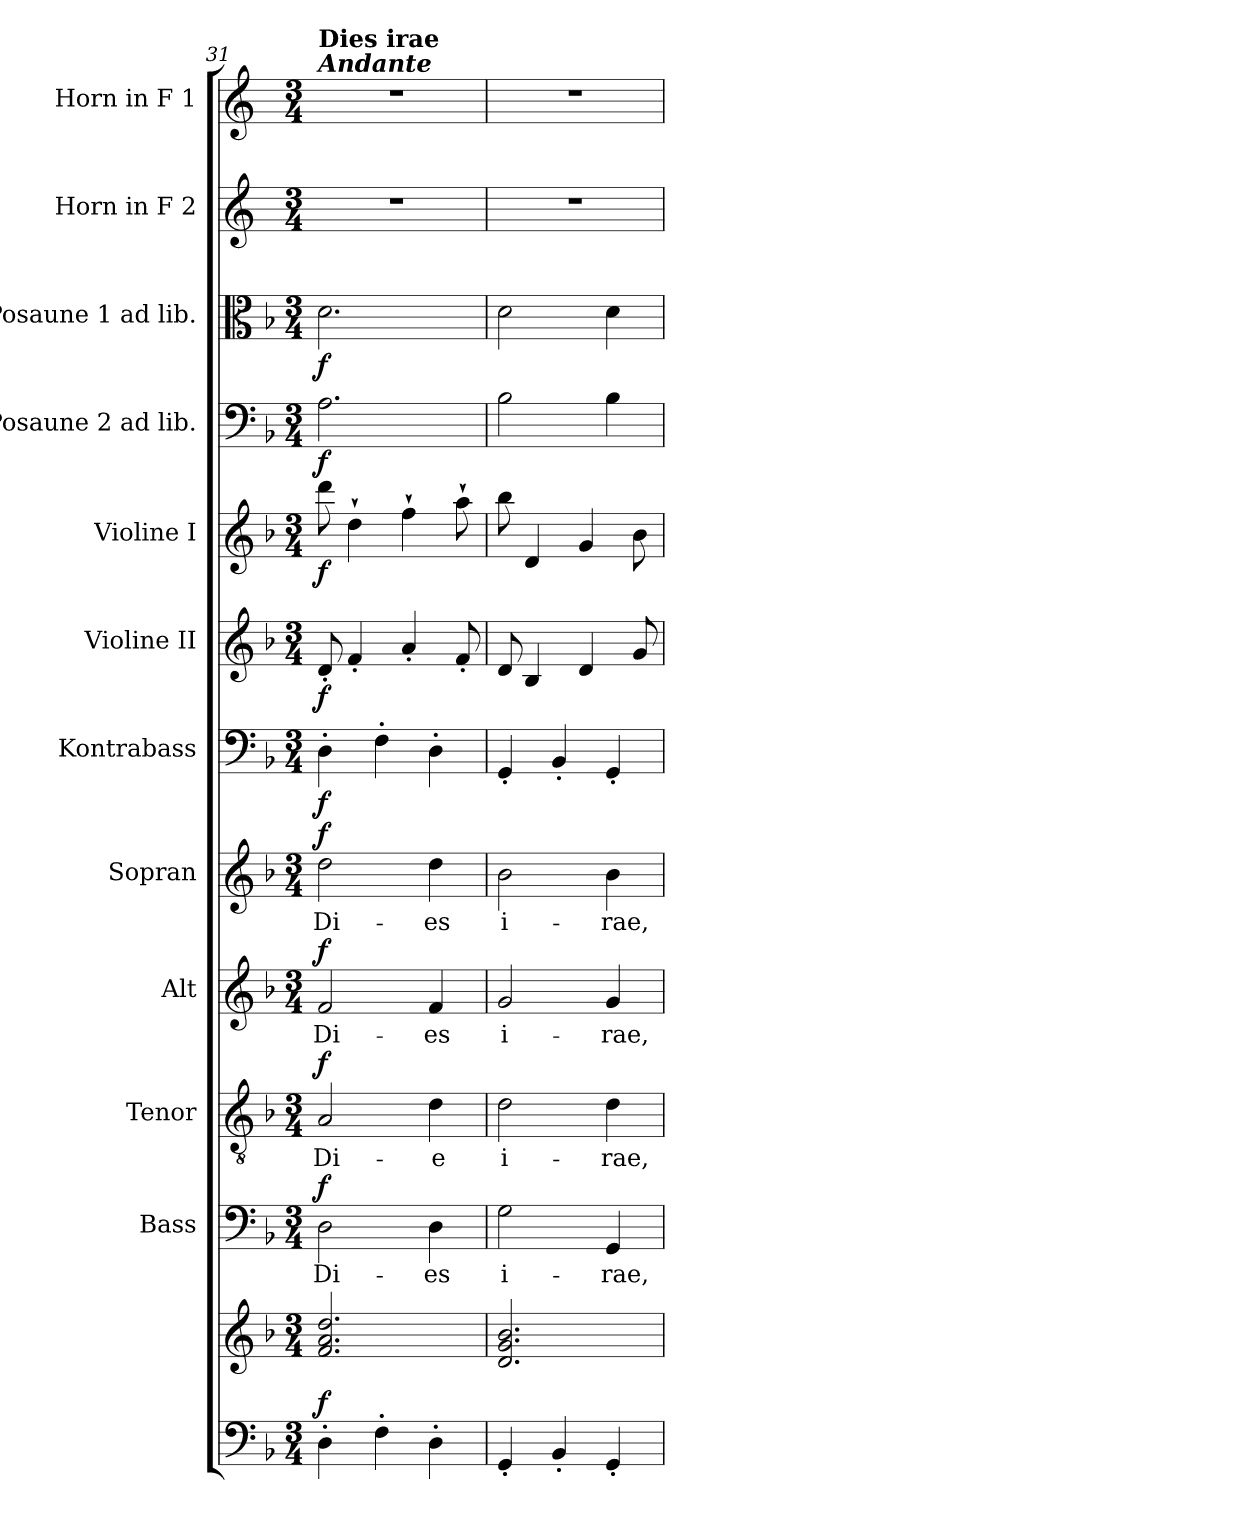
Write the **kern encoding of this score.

**kern	**kern	**dynam	**kern	**text	**dynam	**kern	**text	**dynam	**kern	**text	**dynam	**kern	**text	**dynam	**kern	**dynam	**kern	**dynam	**kern	**dynam	**kern	**dynam	**kern	**dynam	**kern	**kern
*part12	*part12	*part12	*part11	*part11	*part11	*part10	*part10	*part10	*part9	*part9	*part9	*part8	*part8	*part8	*part7	*part7	*part6	*part6	*part5	*part5	*part4	*part4	*part3	*part3	*part2	*part1
*staff13	*staff12	*staff12/13	*staff11	*staff11	*staff11	*staff10	*staff10	*staff10	*staff9	*staff9	*staff9	*staff8	*staff8	*staff8	*staff7	*staff7	*staff6	*staff6	*staff5	*staff5	*staff4	*staff4	*staff3	*staff3	*staff2	*staff1
*	*	*	*I"Bass	*	*	*I"Tenor	*	*	*I"Alt	*	*	*I"Sopran	*	*	*I"Kontrabass	*	*I"Violine II	*	*I"Violine I	*	*I"Posaune 2 ad lib.	*	*I"Posaune 1 ad lib.	*	*I"Horn in F 2	*I"Horn in F 1
*	*	*	*I'B.	*	*	*I'T.	*	*	*I'A.	*	*	*I'S.	*	*	*I'Kb.	*	*I'Vl. II	*	*I'Vl. I	*	*I'Pos. 2	*	*I'Pos. 1	*	*I'Hrn. F 2	*I'Hrn. F 1
!!LO:PB:g=z
*clefF4	*clefG2	*	*clefF4	*	*	*clefGv2	*	*	*clefG2	*	*	*clefG2	*	*	*clefF4	*	*clefG2	*	*clefG2	*	*clefF4	*	*clefC3	*	*clefG2	*clefG2
*	*	*	*	*	*	*	*	*	*	*	*	*	*	*	*ITrd7c12	*	*	*	*	*	*	*	*	*	*ITrd4c7	*ITrd4c7
*k[b-]	*k[b-]	*	*k[b-]	*	*	*k[b-]	*	*	*k[b-]	*	*	*k[b-]	*	*	*k[b-]	*	*k[b-]	*	*k[b-]	*	*k[b-]	*	*k[b-]	*	*k[b-]	*k[b-]
*F:	*F:	*	*F:	*	*	*F:	*	*	*F:	*	*	*F:	*	*	*F:	*	*F:	*	*F:	*	*F:	*	*F:	*	*F:	*F:
*M3/4	*M3/4	*	*M3/4	*	*	*M3/4	*	*	*M3/4	*	*	*M3/4	*	*	*M3/4	*	*M3/4	*	*M3/4	*	*M3/4	*	*M3/4	*	*M3/4	*M3/4
=31	=31	=31	=31	=31	=31	=31	=31	=31	=31	=31	=31	=31	=31	=31	=31	=31	=31	=31	=31	=31	=31	=31	=31	=31	=31	=31
!	!	!	!	!	!	!	!	!	!	!	!	!	!	!	!	!	!	!	!	!	!	!	!	!	!	!LO:TX:a:Bi:t=Andante
!	!	!	!	!	!	!	!	!	!	!	!	!	!	!	!	!	!	!	!	!	!	!	!	!	!	!LO:TX:a:B:t=Dies irae
!	!	!LO:DY:a=2	!	!LO:LY:b	!LO:DY:a	!	!LO:LY:b	!LO:DY:a	!	!LO:LY:b	!LO:DY:a	!	!LO:LY:b	!LO:DY:a	!	!LO:DY:b	!	!LO:DY:b	!	!LO:DY:b	!	!LO:DY:b	!	!LO:DY:b	!	!
4D'>\	2.f/ 2.a/ 2.dd/	f	2D\	Di-	f	2A/	Di-	f	2f/	Di-	f	2dd\	Di-	f	4DD'>\	f	8d'</	f	8ddd\	f	2.A\	f	2.d\	f	2.r	2.r
.	.	.	.	.	.	.	.	.	.	.	.	.	.	.	.	.	4f'</	.	4dd`>\	.	.	.	.	.	.	.
4F'>\	.	.	.	.	.	.	.	.	.	.	.	.	.	.	4FF'>\	.	.	.	.	.	.	.	.	.	.	.
.	.	.	.	.	.	.	.	.	.	.	.	.	.	.	.	.	4a'</	.	4ff`>\	.	.	.	.	.	.	.
!	!	!	!	!LO:LY:b	!	!	!LO:LY:b	!	!	!LO:LY:b	!	!	!LO:LY:b	!	!	!	!	!	!	!	!	!	!	!	!	!
4D'>\	.	.	4D\	-es	.	4d\	-e	.	4f/	-es	.	4dd\	-es	.	4DD'>\	.	.	.	.	.	.	.	.	.	.	.
.	.	.	.	.	.	.	.	.	.	.	.	.	.	.	.	.	8f'</	.	8aa`>\	.	.	.	.	.	.	.
=32	=32	=32	=32	=32	=32	=32	=32	=32	=32	=32	=32	=32	=32	=32	=32	=32	=32	=32	=32	=32	=32	=32	=32	=32	=32	=32
!	!	!	!	!LO:LY:b	!	!	!LO:LY:b	!	!	!LO:LY:b	!	!	!LO:LY:b	!	!	!	!	!	!	!	!	!	!	!	!	!
4GG'</	2.d/ 2.g/ 2.b-/	.	2G\	i-	.	2d\	i-	.	2g/	i-	.	2b-\	i-	.	4GGG'</	.	8d/	.	8bb-\	.	2B-\	.	2d\	.	2.r	2.r
.	.	.	.	.	.	.	.	.	.	.	.	.	.	.	.	.	4B-/	.	4d/	.	.	.	.	.	.	.
4BB-'</	.	.	.	.	.	.	.	.	.	.	.	.	.	.	4BBB-'</	.	.	.	.	.	.	.	.	.	.	.
.	.	.	.	.	.	.	.	.	.	.	.	.	.	.	.	.	4d/	.	4g/	.	.	.	.	.	.	.
!	!	!	!	!LO:LY:b	!	!	!LO:LY:b	!	!	!LO:LY:b	!	!	!LO:LY:b	!	!	!	!	!	!	!	!	!	!	!	!	!
4GG'</	.	.	4GG/	-rae,	.	4d\	-rae,	.	4g/	-rae,	.	4b-\	-rae,	.	4GGG'</	.	.	.	.	.	4B-\	.	4d\	.	.	.
.	.	.	.	.	.	.	.	.	.	.	.	.	.	.	.	.	8g/	.	8b-\	.	.	.	.	.	.	.
=	=	=	=	=	=	=	=	=	=	=	=	=	=	=	=	=	=	=	=	=	=	=	=	=	=	=
*-	*-	*-	*-	*-	*-	*-	*-	*-	*-	*-	*-	*-	*-	*-	*-	*-	*-	*-	*-	*-	*-	*-	*-	*-	*-	*-
